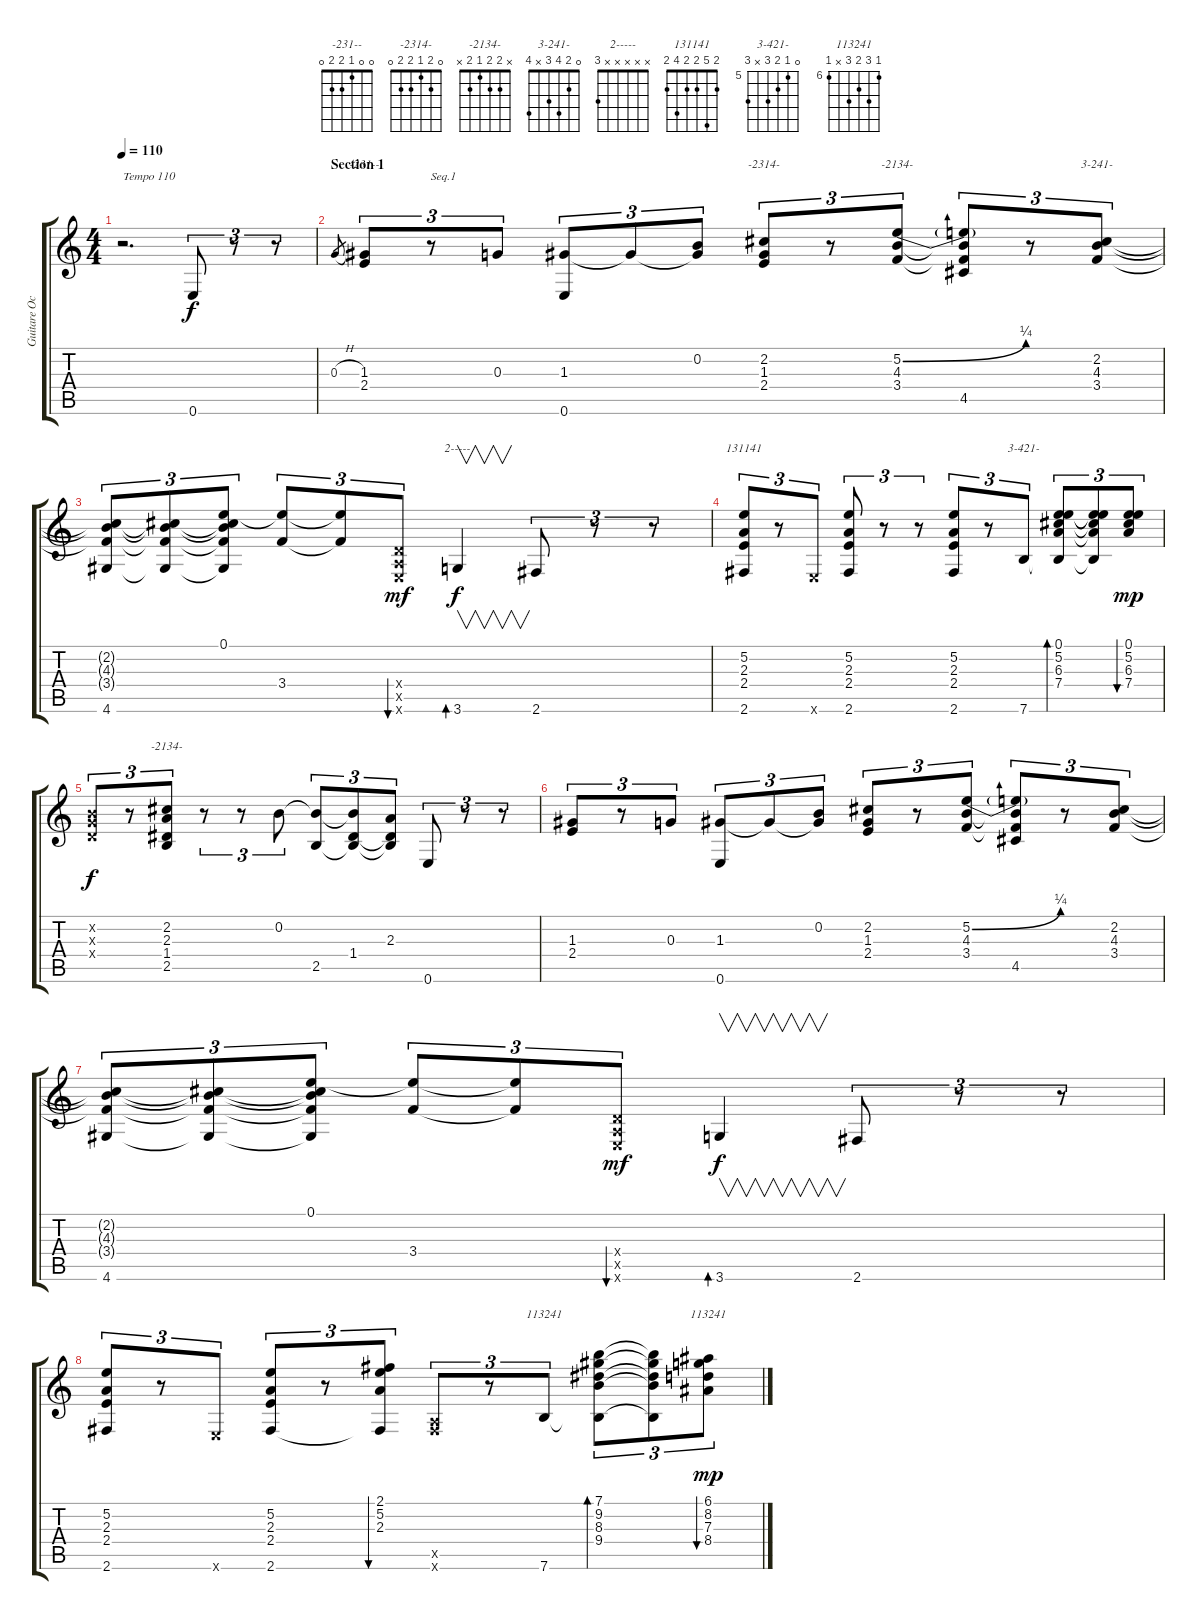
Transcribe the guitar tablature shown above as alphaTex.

\track ("Guitare October 2002" "Guitare Oc") {instrument acousticguitarnylon}
\staff {score tabs}
\tuning (E4 B3 G3 D3 A2 E2) {hide}
\chord ("-231--" 0 0 1 2 2 0)
\chord ("-2314-" 0 2 1 2 2 0)
\chord ("-2134-" x 5 4 3 4 x)
\chord ("3-241-" 0 2 4 3 x 4)
\chord ("2-----" x x x x x 3)
\chord ("131141" 2 5 2 2 4 2)
\chord ("3-421-" 0 5 6 7 x 7) {firstfret 5}
\chord ("-2134-" x 2 2 1 2 x)
\chord ("113241" 7 9 8 9 x 7) {firstfret 7}
\chord ("113241" 6 8 7 8 x 6) {firstfret 6}
\ts (4 4)
\tempo 110
\clef g2
\ks c
r.2{d txt "Tempo 110" dy f instrument acousticguitarnylon} 0.6.8{tu (3 2)} r.8{tu (3 2)} r.8{tu (3 2)} |
\section ("" "Section 1")
0.3{h}.8{gr} (1.3 2.4).8{tu (3 2) ch "-231--"} r.8{tu (3 2) txt "Seq.1"} 0.3.8{tu (3 2)} (1.3 0.6).8{tu (3 2)} 1.3{t}.8{tu (3 2)} (0.2 1.3{t}).8{tu (3 2)} (2.2 1.3 2.4).8{tu (3 2) ch "-2314-"} r.8{tu (3 2)} (5.2{be (bend 0 0 60 1)} 4.3 3.4).8{tu (3 2) ch "-2134-"} (5.2{t} 4.3{t} 3.4{t} 4.5).8{tu (3 2)} r.8{tu (3 2)} (2.2 4.3 3.4).8{tu (3 2) ch "3-241-"} |
(2.2{t} 4.3{t} 3.4{t} 4.6).8{tu (3 2)} (2.2{t} 4.3{t} 3.4{t} 4.6{t}).8{tu (3 2)} (0.1 2.2{t} 4.3{t} 3.4{t} 4.6{t}).8{tu (3 2)} (0.1{t} 3.4).8{tu (3 2)} (0.1{t} 3.4{t}).8{tu (3 2)} (0.4{x} 0.5{x} 0.6{x}).8{tu (3 2) bu 30 dy mf} 3.6.4{v bd 30 ch "2-----" dy f} 2.6.8{tu (3 2)} r.8{tu (3 2)} r.8{tu (3 2)} |
(5.2 2.3 2.4 2.6).8{tu (3 2) ch "131141"} r.8{tu (3 2)} 0.6{x}.8{tu (3 2)} (5.2 2.3 2.4 2.6).8{tu (3 2)} r.8{tu (3 2)} r.8{tu (3 2)} (5.2 2.3 2.4 2.6).8{tu (3 2)} r.8{tu (3 2)} 7.6.8{tu (3 2) ch "3-421-"} (0.1 5.2 6.3 7.4 7.6{t}).8{tu (3 2) bd 30} (0.1{t} 5.2{t} 6.3{t} 7.4{t} 7.6{t}).8{tu (3 2)} (0.1 5.2 6.3 7.4).8{tu (3 2) bu 30 dy mp} |
(0.2{x} 0.3{x} 0.4{x}).8{tu (3 2) dy f} r.8{tu (3 2)} (2.2 2.3 1.4 2.5).8{tu (3 2) ch "-2134-"} r.8{tu (3 2)} r.8{tu (3 2)} 0.2.8{tu (3 2)} (0.2{t} 2.5).8{tu (3 2)} (0.2{t} 1.4 2.5{t}).8{tu (3 2)} (2.3 1.4{t} 2.5{t}).8{tu (3 2)} 0.6.8{tu (3 2)} r.8{tu (3 2)} r.8{tu (3 2)} |
(1.3 2.4).8{tu (3 2)} r.8{tu (3 2)} 0.3.8{tu (3 2)} (1.3 0.6).8{tu (3 2)} 1.3{t}.8{tu (3 2)} (0.2 1.3{t}).8{tu (3 2)} (2.2 1.3 2.4).8{tu (3 2)} r.8{tu (3 2)} (5.2{be (bend 0 0 60 1)} 4.3 3.4).8{tu (3 2)} (5.2{t} 4.3{t} 3.4{t} 4.5).8{tu (3 2)} r.8{tu (3 2)} (2.2 4.3 3.4).8{tu (3 2)} |
(2.2{t} 4.3{t} 3.4{t} 4.6).8{tu (3 2)} (2.2{t} 4.3{t} 3.4{t} 4.6{t}).8{tu (3 2)} (0.1 2.2{t} 4.3{t} 3.4{t} 4.6{t}).8{tu (3 2)} (0.1{t} 3.4).8{tu (3 2)} (0.1{t} 3.4{t}).8{tu (3 2)} (0.4{x} 0.5{x} 0.6{x}).8{tu (3 2) bu 30 dy mf} 3.6.4{v bd 30 dy f} 2.6.8{tu (3 2)} r.8{tu (3 2)} r.8{tu (3 2)} |
(5.2 2.3 2.4 2.6).8{tu (3 2)} r.8{tu (3 2)} 0.6{x}.8{tu (3 2)} (5.2 2.3 2.4 2.6).8{tu (3 2)} r.8{tu (3 2)} (2.1 5.2 2.3 2.6{t}).8{tu (3 2) bu 30} (0.5{x} 2.6{x}).8{tu (3 2)} r.8{tu (3 2)} 7.6.8{tu (3 2) ch "113241"} (7.1 9.2 8.3 9.4 7.6{t}).8{tu (3 2) bd 30} (7.1{t} 9.2{t} 8.3{t} 9.4{t} 7.6{t}).8{tu (3 2)} (6.1 8.2 7.3 8.4).8{tu (3 2) bu 30 ch "113241" dy mp}
